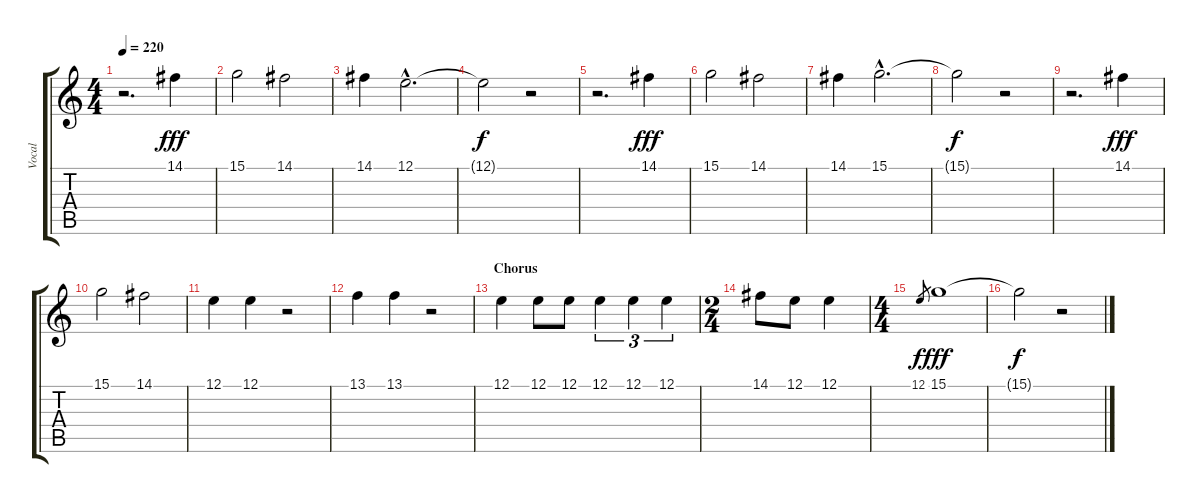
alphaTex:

\track ("Vocal" "Vocal") {instrument lead1square}
\staff {score tabs}
\tuning (E4 B3 G3 D3 A2 E2) {hide}
\ts (4 4)
\tempo 220
\clef g2
\ks c
r.2{d dy f} 14.1.4{dy fff} |
15.1.2 14.1.2 |
14.1.4 12.1{hac}.2{d} |
12.1{t}.2{dy f} r.2 |
r.2{d} 14.1.4{dy fff} |
15.1.2 14.1.2 |
14.1.4 15.1{hac}.2{d} |
15.1{t}.2{dy f} r.2 |
r.2{d} 14.1.4{dy fff} |
15.1.2 14.1.2 |
12.1.4 12.1.4 r.2 |
13.1.4 13.1.4 r.2 |
\section ("" "Chorus")
12.1.4 12.1.8 12.1.8 12.1.4{tu (3 2)} 12.1.4{tu (3 2)} 12.1.4{tu (3 2)} |
\ts (2 4)
14.1.8 12.1.8 12.1.4 |
\ts (4 4)
12.1.8{gr dy f} 15.1.1{dy fff} |
15.1{t}.2{dy f} r.2
